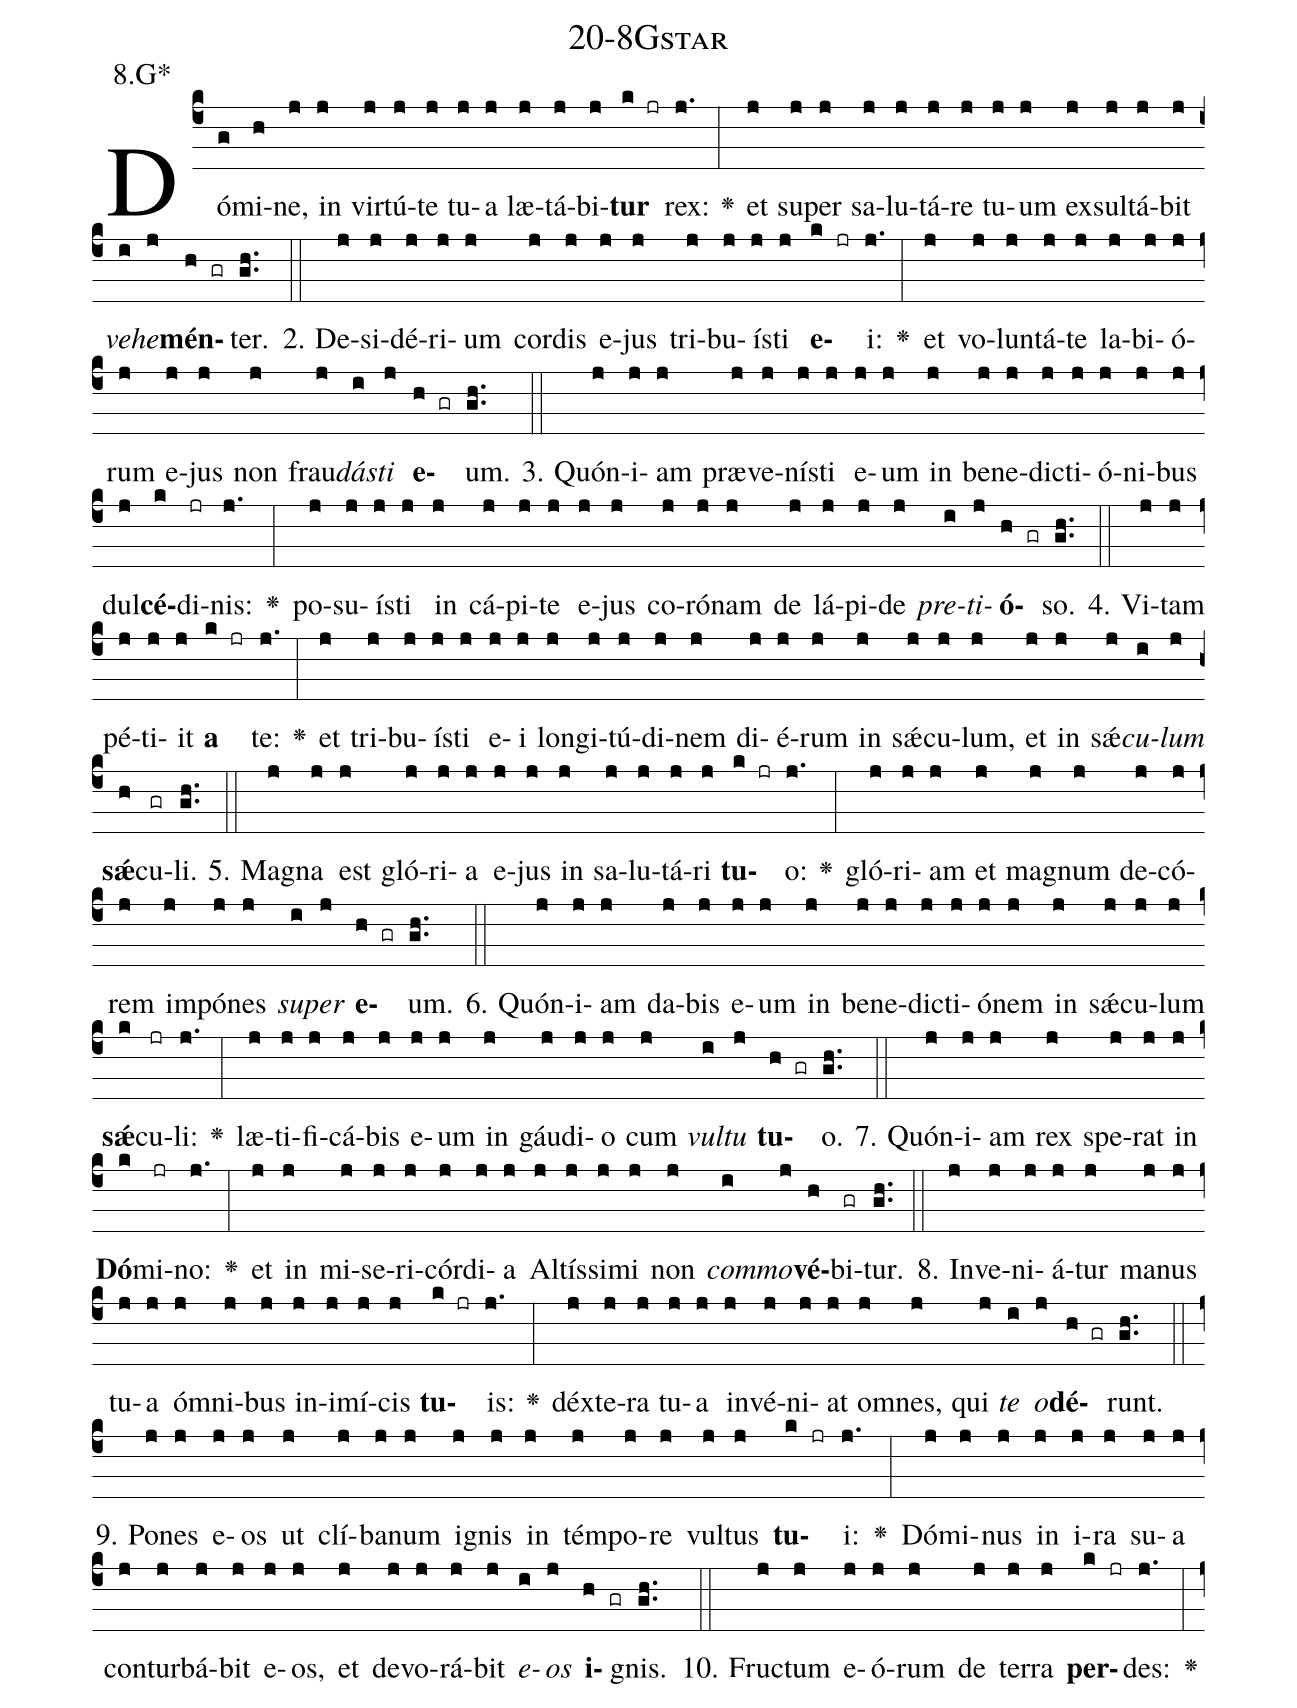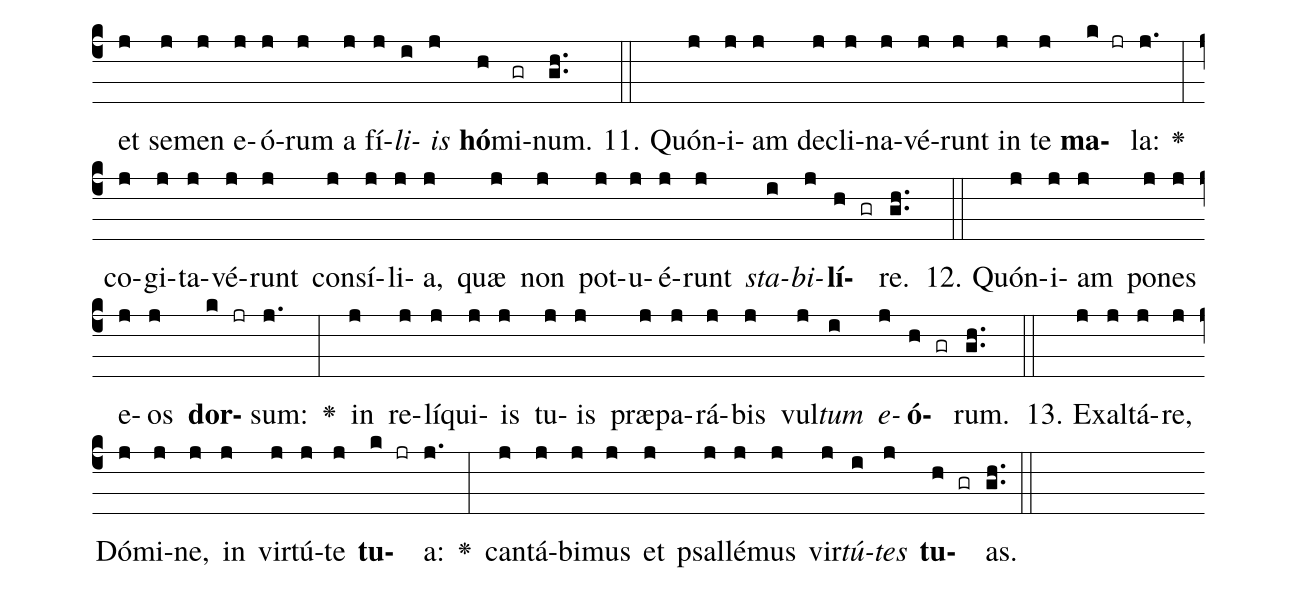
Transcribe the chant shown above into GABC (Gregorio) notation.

name: 20-8Gstar;
annotation: 8.G*;
%%
(c4)Dó(g)mi(h)ne,(j) in(j) vir(j)tú(j)te(j) tu(j)a(j) læ(j)tá(j)bi(j)<b>tur</b>(k jr) rex:(j.) <v>\greheightstar</v>(:) et(j) su(j)per(j) sa(j)lu(j)tá(j)re(j) tu(j)um(j) ex(j)sul(j)tá(j)bit(j) <i>ve</i>(i)<i>he</i>(j)<b>mén</b>(h gr)ter.(gh..) (::)
2. De(j)si(j)dé(j)ri(j)um(j) cor(j)dis(j) e(j)jus(j) tri(j)bu(j)ís(j)ti(j) <b>e</b>(k jr)i:(j.) <v>\greheightstar</v>(:) et(j) vo(j)lun(j)tá(j)te(j) la(j)bi(j)ó(j)rum(j) e(j)jus(j) non(j) frau(j)<i>dás</i>(i)<i>ti</i>(j) <b>e</b>(h gr)um.(gh..) (::)
3. Quón(j)i(j)am(j) præ(j)ve(j)nís(j)ti(j) e(j)um(j) in(j) be(j)ne(j)dic(j)ti(j)ó(j)ni(j)bus(j) dul(j)<b>cé</b>(k)di(jr)nis:(j.) <v>\greheightstar</v>(:) po(j)su(j)ís(j)ti(j) in(j) cá(j)pi(j)te(j) e(j)jus(j) co(j)ró(j)nam(j) de(j) lá(j)pi(j)de(j) <i>pre</i>(i)<i>ti</i>(j)<b>ó</b>(h gr)so.(gh..) (::)
4. Vi(j)tam(j) pé(j)ti(j)it(j) <b>a</b>(k jr) te:(j.) <v>\greheightstar</v>(:) et(j) tri(j)bu(j)ís(j)ti(j) e(j)i(j) lon(j)gi(j)tú(j)di(j)nem(j) di(j)é(j)rum(j) in(j) sǽ(j)cu(j)lum,(j) et(j) in(j) sǽ(j)<i>cu</i>(i)<i>lum</i>(j) <b>sǽ</b>(h)cu(gr)li.(gh..) (::)
5. Ma(j)gna(j) est(j) gló(j)ri(j)a(j) e(j)jus(j) in(j) sa(j)lu(j)tá(j)ri(j) <b>tu</b>(k jr)o:(j.) <v>\greheightstar</v>(:) gló(j)ri(j)am(j) et(j) ma(j)gnum(j) de(j)có(j)rem(j) im(j)pó(j)nes(j) <i>su</i>(i)<i>per</i>(j) <b>e</b>(h gr)um.(gh..) (::)
6. Quón(j)i(j)am(j) da(j)bis(j) e(j)um(j) in(j) be(j)ne(j)dic(j)ti(j)ó(j)nem(j) in(j) sǽ(j)cu(j)lum(j) <b>sǽ</b>(k)cu(jr)li:(j.) <v>\greheightstar</v>(:) læ(j)ti(j)fi(j)cá(j)bis(j) e(j)um(j) in(j) gáu(j)di(j)o(j) cum(j) <i>vul</i>(i)<i>tu</i>(j) <b>tu</b>(h gr)o.(gh..) (::)
7. Quón(j)i(j)am(j) rex(j) spe(j)rat(j) in(j) <b>Dó</b>(k)mi(jr)no:(j.) <v>\greheightstar</v>(:) et(j) in(j) mi(j)se(j)ri(j)cór(j)di(j)a(j) Al(j)tís(j)si(j)mi(j) non(j) <i>com</i>(i)<i>mo</i>(j)<b>vé</b>(h)bi(gr)tur.(gh..) (::)
8. In(j)ve(j)ni(j)á(j)tur(j) ma(j)nus(j) tu(j)a(j) óm(j)ni(j)bus(j) in(j)i(j)mí(j)cis(j) <b>tu</b>(k jr)is:(j.) <v>\greheightstar</v>(:) déx(j)te(j)ra(j) tu(j)a(j) in(j)vé(j)ni(j)at(j) om(j)nes,(j) qui(j) <i>te</i>(i) <i>o</i>(j)<b>dé</b>(h gr)runt.(gh..) (::)
9. Po(j)nes(j) e(j)os(j) ut(j) clí(j)ba(j)num(j) i(j)gnis(j) in(j) tém(j)po(j)re(j) vul(j)tus(j) <b>tu</b>(k jr)i:(j.) <v>\greheightstar</v>(:) Dó(j)mi(j)nus(j) in(j) i(j)ra(j) su(j)a(j) con(j)tur(j)bá(j)bit(j) e(j)os,(j) et(j) de(j)vo(j)rá(j)bit(j) <i>e</i>(i)<i>os</i>(j) <b>i</b>(h gr)gnis.(gh..) (::)
10. Fruc(j)tum(j) e(j)ó(j)rum(j) de(j) ter(j)ra(j) <b>per</b>(k jr)des:(j.) <v>\greheightstar</v>(:) et(j) se(j)men(j) e(j)ó(j)rum(j) a(j) fí(j)<i>li</i>(i)<i>is</i>(j) <b>hó</b>(h)mi(gr)num.(gh..) (::)
11. Quón(j)i(j)am(j) de(j)cli(j)na(j)vé(j)runt(j) in(j) te(j) <b>ma</b>(k jr)la:(j.) <v>\greheightstar</v>(:) co(j)gi(j)ta(j)vé(j)runt(j) con(j)sí(j)li(j)a,(j) quæ(j) non(j) pot(j)u(j)é(j)runt(j) <i>sta</i>(i)<i>bi</i>(j)<b>lí</b>(h gr)re.(gh..) (::)
12. Quón(j)i(j)am(j) po(j)nes(j) e(j)os(j) <b>dor</b>(k jr)sum:(j.) <v>\greheightstar</v>(:) in(j) re(j)lí(j)qui(j)is(j) tu(j)is(j) præ(j)pa(j)rá(j)bis(j) vul(j)<i>tum</i>(i) <i>e</i>(j)<b>ó</b>(h gr)rum.(gh..) (::)
13. Ex(j)al(j)tá(j)re,(j) Dó(j)mi(j)ne,(j) in(j) vir(j)tú(j)te(j) <b>tu</b>(k jr)a:(j.) <v>\greheightstar</v>(:) can(j)tá(j)bi(j)mus(j) et(j) psal(j)lé(j)mus(j) vir(j)<i>tú</i>(i)<i>tes</i>(j) <b>tu</b>(h gr)as.(gh..) (::)
